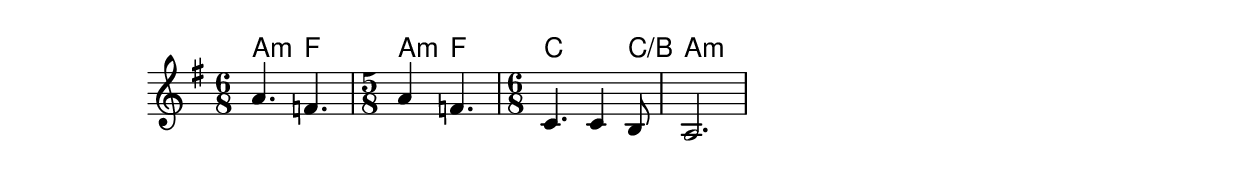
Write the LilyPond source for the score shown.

\version "2.22"


harmonies = \chordmode {
  \set majorSevenSymbol = \markup { maj7 }

  % line 3
  \time 6/8
  a4.:m f4.
  \time 5/8
  a4:m f4.

  \time 6/8
  c4.~ s4 c8/b
  a2.:m 


}

rhythms = \relative c' {
  \clef treble
  \key g \major

  % line 3
  \time 6/8
  a'4. f4.
  \time 5/8
  a4 f4.

  \time 6/8
  c4. c4 b8
  a2. 
}

<<
  \new ChordNames \harmonies
  \new Staff \rhythms
>>